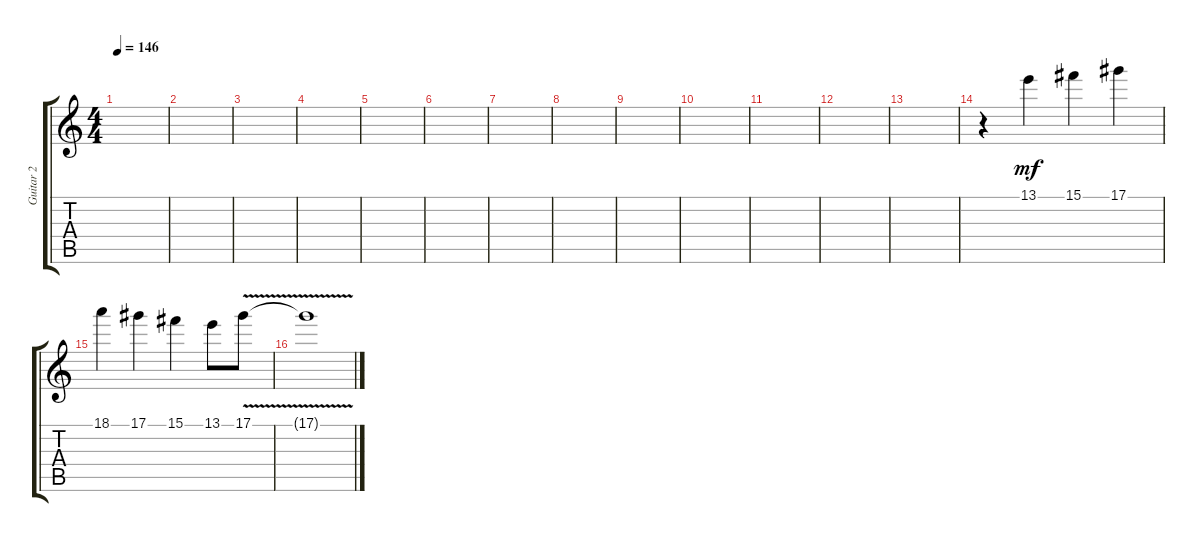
\track ("Guitar 2" "Guitar 2") {instrument overdrivenguitar}
\staff {score tabs}
\tuning (Eb4 Bb3 Gb3 Db3 Ab2 Eb2) {hide}
\ts (4 4)
\tempo 146
\clef g2
\ks c
|
|
|
|
|
|
|
|
|
|
|
|
|
r.4 13.1.4{dy mf} 15.1.4 17.1.4 |
18.1.4 17.1.4 15.1.4 13.1.8 17.1{v}.8 |
17.1{t}.1
